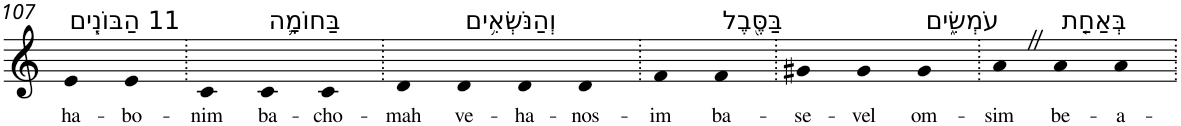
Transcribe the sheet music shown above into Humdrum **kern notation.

**kern	**text
*part1	*part1
*staff1	*staff1
*I"Piano	*
*I'Pno	*
!!LO:PB:g=z
*clefG2	*
*k[]	*
=107	=107
!LO:TX:a:t=11 הַבּוֹנִ֧ים	!
!	!LO:LY:b
4e	ha-
!	!LO:LY:b
4e	-bo-
=108.	=108.
!	!LO:LY:b
4c	-nim
!LO:TX:a:t=בַּחוֹמָ֛ה	!
!	!LO:LY:b
4c	ba-
!	!LO:LY:b
4c	-cho-
=109.	=109.
!	!LO:LY:b
4d	-mah
!LO:TX:a:t=וְהַנֹּשְׂאִ֥ים	!
!	!LO:LY:b
4d	ve-
!	!LO:LY:b
4d	-ha-
!	!LO:LY:b
4d	-nos-
=110.	=110.
!	!LO:LY:b
4f	-im
!LO:TX:a:t=בַּסֶּ֖בֶל	!
!	!LO:LY:b
4f	ba-
=111.	=111.
!	!LO:LY:b
4g#X	-se-
!	!LO:LY:b
4g#	-vel
!LO:TX:a:t=עֹמְשִׂ֑ים	!
!	!LO:LY:b
4g#	om-
=112.	=112.
!	!LO:LY:b
4aZ	-sim
!LO:TX:a:t=בְּאַחַ֤ת	!
!	!LO:LY:b
4a	be-
!	!LO:LY:b
4a	-a-
=.	=.
*-	*-
